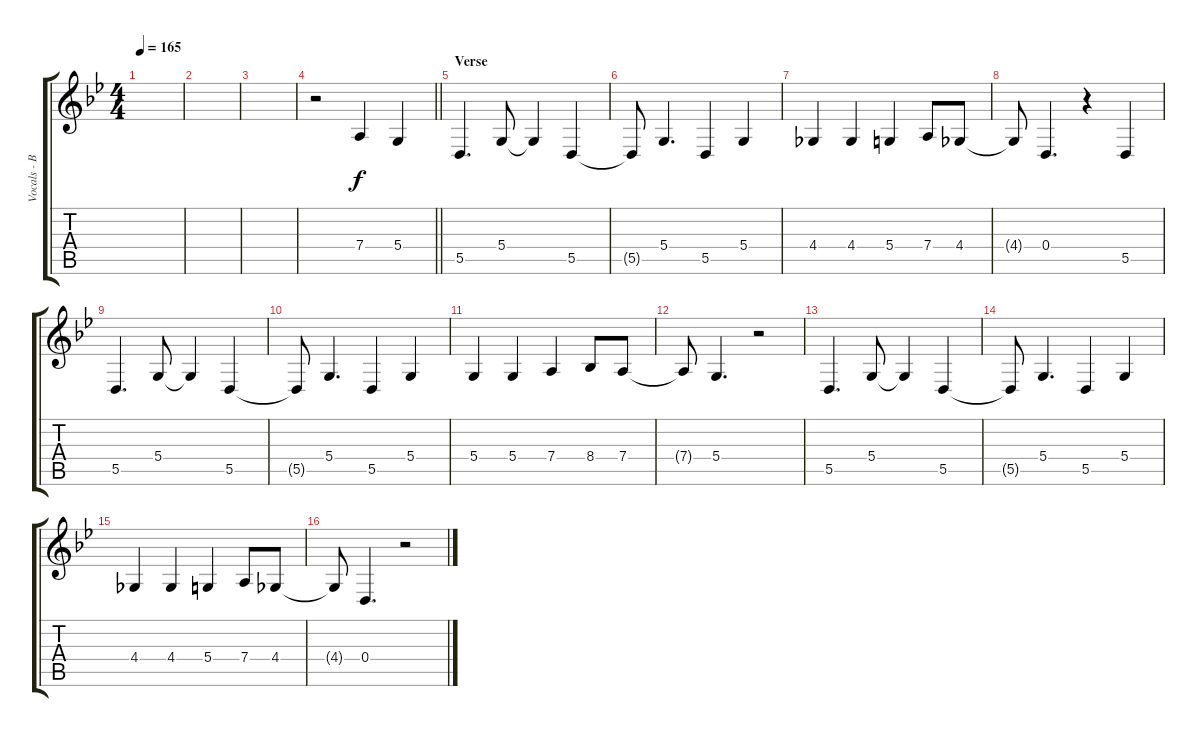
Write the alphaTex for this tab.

\track ("Vocals - Ben" "Vocals - B") {instrument lead1square}
\staff {score tabs}
\tuning (E4 B3 G3 D3 A2 D2) {hide}
\ts (4 4)
\tempo 165
\clef g2
\ks gminor
|
|
|
\barLineRight lightlight
r.2 7.4.4 5.4.4 |
\section ("" "Verse")
5.5.4{d} 5.4.8 5.4{t}.4 5.5.4 |
5.5{t}.8 5.4.4{d} 5.5.4 5.4.4 |
4.4.4 4.4.4 5.4.4 7.4.8 4.4.8 |
4.4{t}.8 0.4.4{d} r.4 5.5.4 |
5.5.4{d} 5.4.8 5.4{t}.4 5.5.4 |
5.5{t}.8 5.4.4{d} 5.5.4 5.4.4 |
5.4.4 5.4.4 7.4.4 8.4.8 7.4.8 |
7.4{t}.8 5.4.4{d} r.2 |
5.5.4{d} 5.4.8 5.4{t}.4 5.5.4 |
5.5{t}.8 5.4.4{d} 5.5.4 5.4.4 |
4.4.4 4.4.4 5.4.4 7.4.8 4.4.8 |
4.4{t}.8 0.4.4{d} r.2
